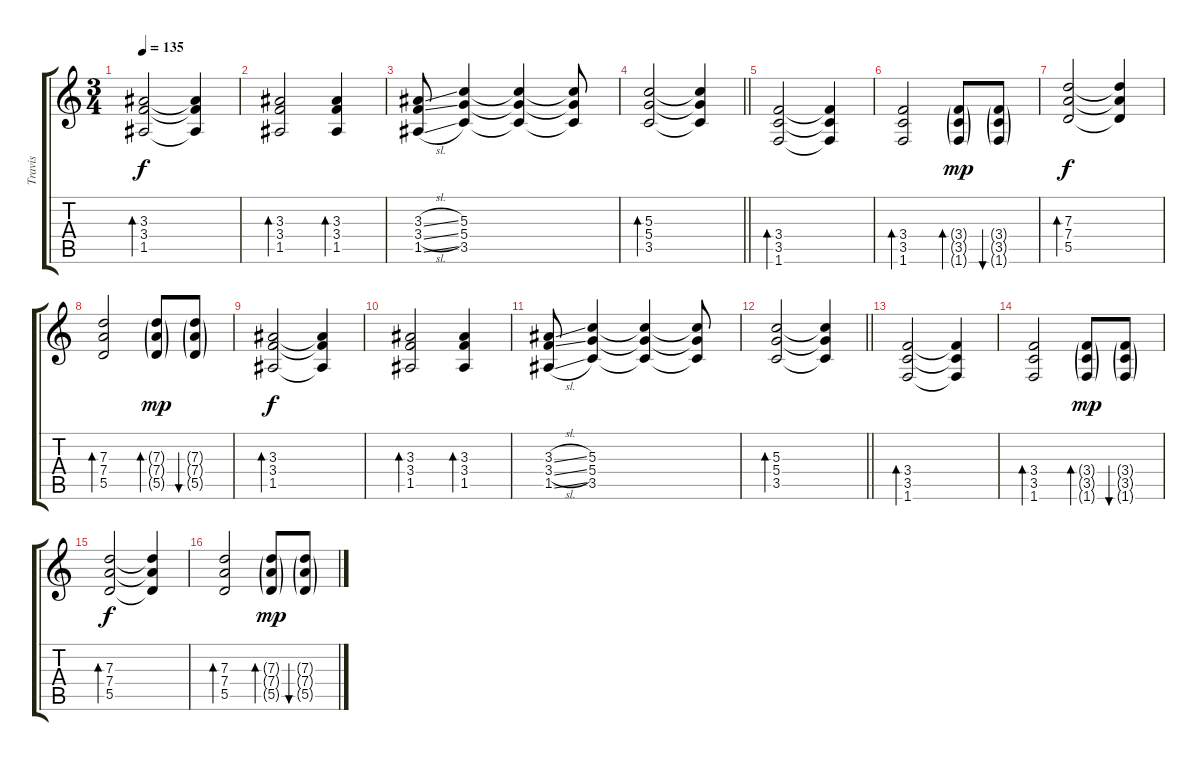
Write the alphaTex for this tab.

\track ("Travis" "Travis") {instrument acousticguitarsteel}
\staff {score tabs}
\tuning (E4 B3 G3 D3 A2 E2) {hide}
\ts (3 4)
\tempo 135
\clef g2
\ks c
(3.3 3.4 1.5).2{bd 60 dy f} (3.3{t} 3.4{t} 1.5{t}).4 |
(3.3 3.4 1.5).2{bd 60} (3.3 3.4 1.5).4{bd 60} |
(3.3{sl} 3.4{sl} 1.5{sl}).8 (5.3 5.4 3.5).4 (5.3{t} 5.4{t} 3.5{t}).4 (5.3{t} 5.4{t} 3.5{t}).8 |
\barLineRight lightlight
(5.3 5.4 3.5).2{bd 60} (5.3{t} 5.4{t} 3.5{t}).4 |
(3.4 3.5 1.6).2{bd 60} (3.4{t} 3.5{t} 1.6{t}).4 |
(3.4 3.5 1.6).2{bd 60} (3.4{g} 3.5{g} 1.6{g}).8{bd 60 dy mp} (3.4{g} 3.5{g} 1.6{g}).8{bu 60} |
(7.3 7.4 5.5).2{bd 60 dy f} (7.3{t} 7.4{t} 5.5{t}).4 |
(7.3 7.4 5.5).2{bd 60} (7.3{g} 7.4{g} 5.5{g}).8{bd 60 dy mp} (7.3{g} 7.4{g} 5.5{g}).8{bu 60} |
(3.3 3.4 1.5).2{bd 60 dy f} (3.3{t} 3.4{t} 1.5{t}).4 |
(3.3 3.4 1.5).2{bd 60} (3.3 3.4 1.5).4{bd 60} |
(3.3{sl} 3.4{sl} 1.5{sl}).8 (5.3 5.4 3.5).4 (5.3{t} 5.4{t} 3.5{t}).4 (5.3{t} 5.4{t} 3.5{t}).8 |
\barLineRight lightlight
(5.3 5.4 3.5).2{bd 60} (5.3{t} 5.4{t} 3.5{t}).4 |
(3.4 3.5 1.6).2{bd 60} (3.4{t} 3.5{t} 1.6{t}).4 |
(3.4 3.5 1.6).2{bd 60} (3.4{g} 3.5{g} 1.6{g}).8{bd 60 dy mp} (3.4{g} 3.5{g} 1.6{g}).8{bu 60} |
(7.3 7.4 5.5).2{bd 60 dy f} (7.3{t} 7.4{t} 5.5{t}).4 |
(7.3 7.4 5.5).2{bd 60} (7.3{g} 7.4{g} 5.5{g}).8{bd 60 dy mp} (7.3{g} 7.4{g} 5.5{g}).8{bu 60}
